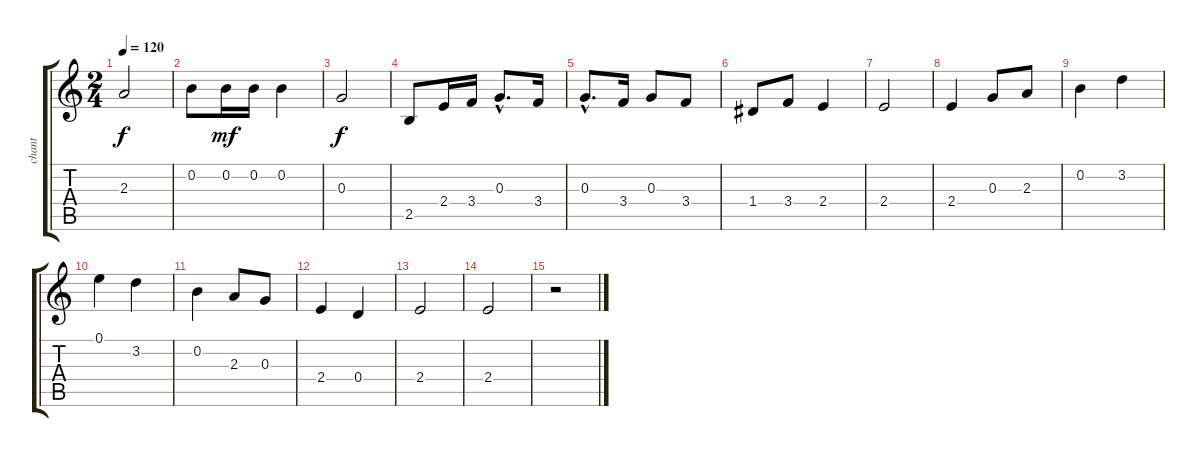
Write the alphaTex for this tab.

\track ("chant" "chant") {instrument acousticguitarnylon}
\staff {score tabs}
\tuning (E4 B3 G3 D3 A2 E2) {hide}
\ts (2 4)
\tempo 120
\clef g2
\ks c
2.3.2{dy f} |
0.2.8 0.2.16{dy mf} 0.2.16 0.2.4 |
0.3.2{dy f} |
2.5.8 2.4.16 3.4.16 0.3{hac}.8{d} 3.4.16 |
0.3{hac}.8{d} 3.4.16 0.3.8 3.4.8 |
1.4.8 3.4.8 2.4.4 |
2.4.2 |
2.4.4 0.3.8 2.3.8 |
0.2.4 3.2.4 |
0.1.4 3.2.4 |
0.2.4 2.3.8 0.3.8 |
2.4.4 0.4.4 |
2.4.2 |
2.4.2 |
r.2
